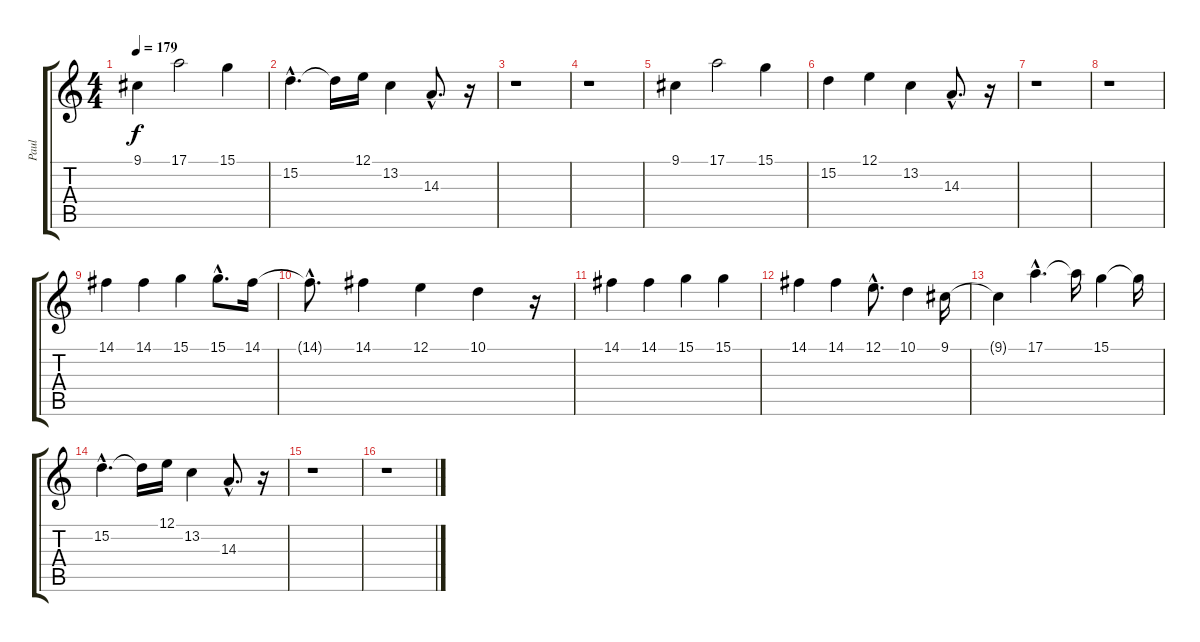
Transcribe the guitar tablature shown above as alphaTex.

\track ("Paul" "Paul") {instrument lead6voice}
\staff {score tabs}
\tuning (E4 B3 G3 D3 A2 E2) {hide}
\ts (4 4)
\tempo 179
\clef g2
\ks c
9.1.4{dy f} 17.1.2 15.1.4 |
15.2{hac}.4{d} 15.2{t}.16 12.1.16 13.2.4 14.3{hac}.8{d} r.16 |
r.1 |
r.1 |
9.1.4 17.1.2 15.1.4 |
15.2.4 12.1.4 13.2.4 14.3{hac}.8{d} r.16 |
r.1 |
r.1 |
14.1.4 14.1.4 15.1.4 15.1{hac}.8{d} 14.1.16 |
14.1{hac t}.8{d} 14.1.4 12.1.4 10.1.4 r.16 |
14.1.4 14.1.4 15.1.4 15.1.4 |
14.1.4 14.1.4 12.1{hac}.8{d} 10.1.4 9.1.16 |
9.1{t}.4 17.1{hac}.4{d} 17.1{t}.16 15.1.4 15.1{t}.16 |
15.2{hac}.4{d} 15.2{t}.16 12.1.16 13.2.4 14.3{hac}.8{d} r.16 |
r.1 |
r.1
